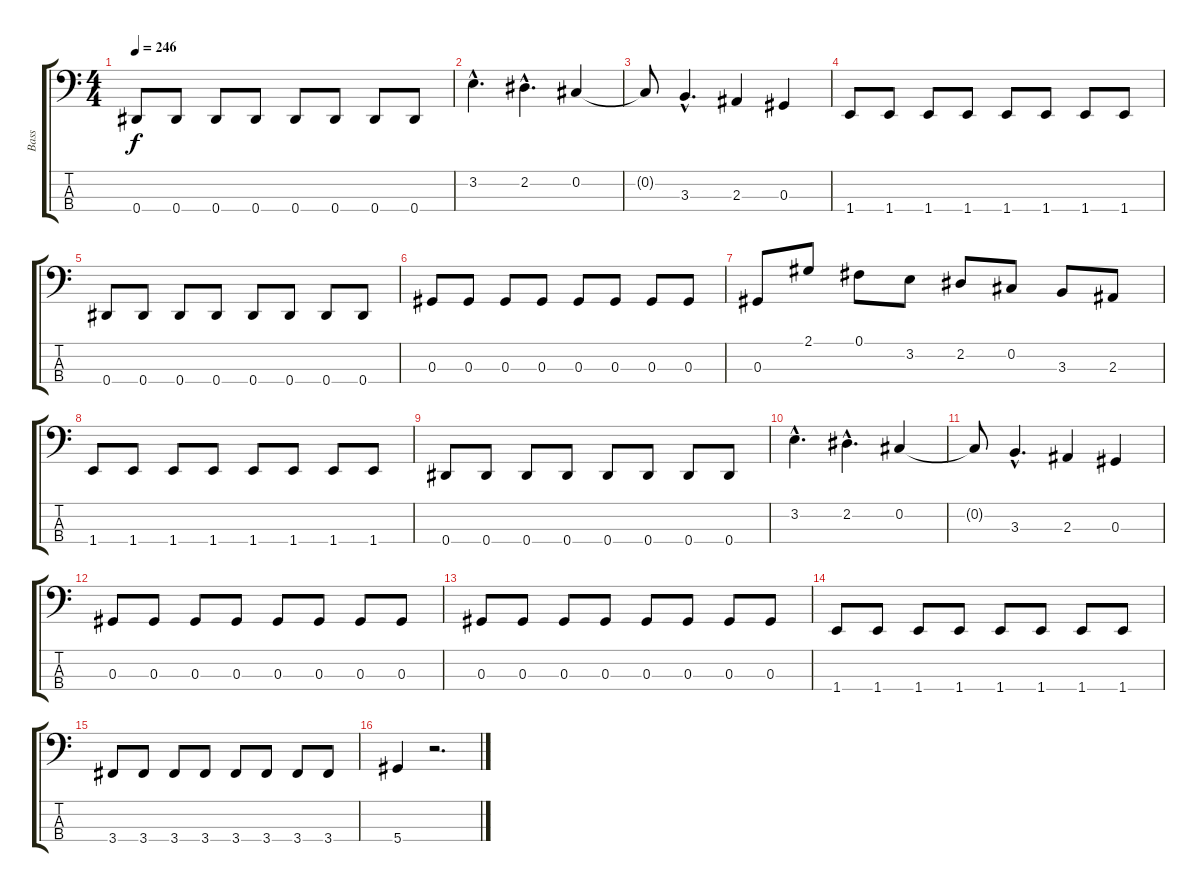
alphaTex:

\track ("Bass" "Bass") {instrument electricbassfinger}
\staff {score tabs}
\tuning (Gb2 Db2 Ab1 Eb1) {hide}
\ts (4 4)
\tempo 246
\clef f4
\ks c
0.4.8{dy f} 0.4.8 0.4.8 0.4.8 0.4.8 0.4.8 0.4.8 0.4.8 |
3.2{hac}.4{d} 2.2{hac}.4{d} 0.2.4 |
0.2{t}.8 3.3{hac}.4{d} 2.3.4 0.3.4 |
1.4.8 1.4.8 1.4.8 1.4.8 1.4.8 1.4.8 1.4.8 1.4.8 |
0.4.8 0.4.8 0.4.8 0.4.8 0.4.8 0.4.8 0.4.8 0.4.8 |
0.3.8 0.3.8 0.3.8 0.3.8 0.3.8 0.3.8 0.3.8 0.3.8 |
0.3.8 2.1.8 0.1.8 3.2.8 2.2.8 0.2.8 3.3.8 2.3.8 |
1.4.8 1.4.8 1.4.8 1.4.8 1.4.8 1.4.8 1.4.8 1.4.8 |
0.4.8 0.4.8 0.4.8 0.4.8 0.4.8 0.4.8 0.4.8 0.4.8 |
3.2{hac}.4{d} 2.2{hac}.4{d} 0.2.4 |
0.2{t}.8 3.3{hac}.4{d} 2.3.4 0.3.4 |
0.3.8 0.3.8 0.3.8 0.3.8 0.3.8 0.3.8 0.3.8 0.3.8 |
0.3.8 0.3.8 0.3.8 0.3.8 0.3.8 0.3.8 0.3.8 0.3.8 |
1.4.8 1.4.8 1.4.8 1.4.8 1.4.8 1.4.8 1.4.8 1.4.8 |
3.4.8 3.4.8 3.4.8 3.4.8 3.4.8 3.4.8 3.4.8 3.4.8 |
5.4.4 r.2{d}
